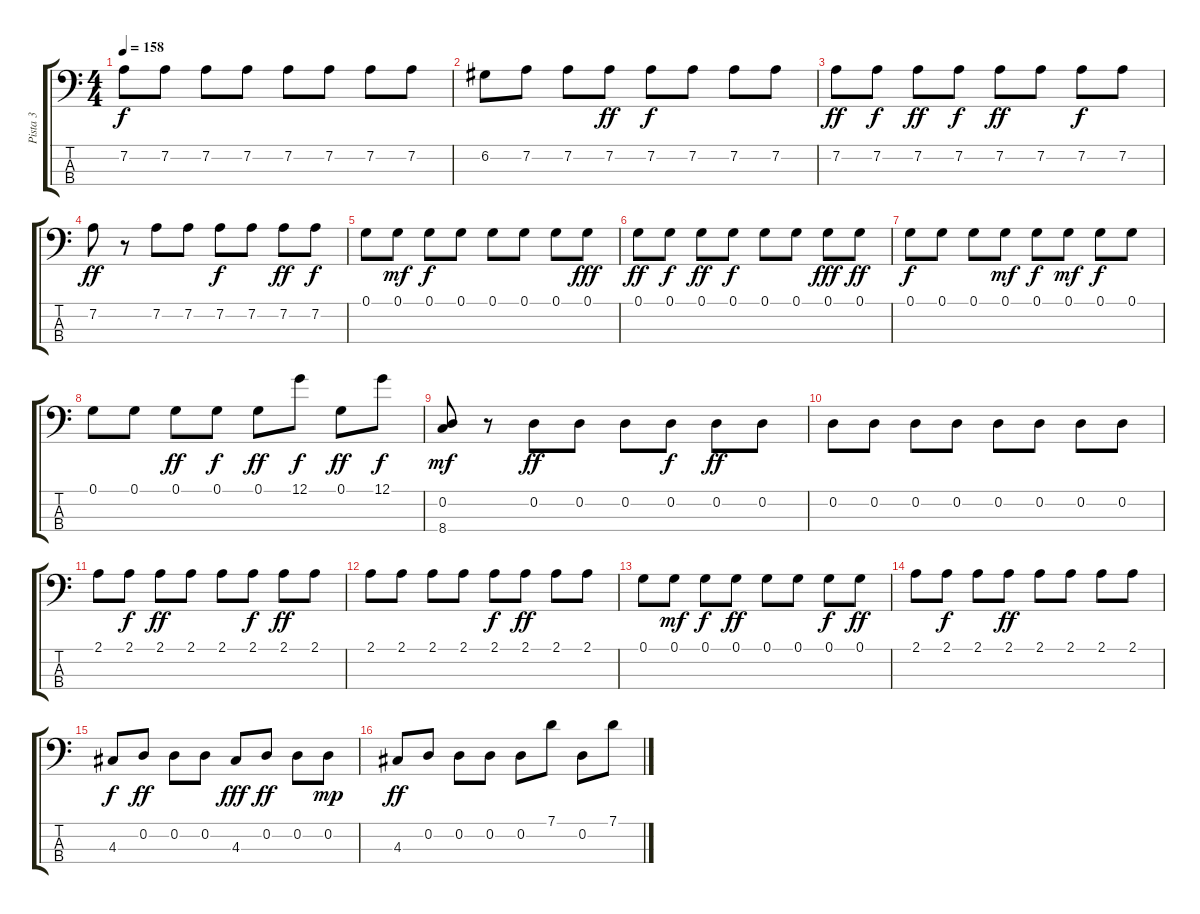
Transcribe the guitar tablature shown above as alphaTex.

\track ("Pista 3" "Pista 3") {instrument electricbassfinger}
\staff {score tabs}
\tuning (G2 D2 A1 E1) {hide}
\ts (4 4)
\tempo 158
\clef f4
\ks c
7.2.8{dy f} 7.2.8 7.2.8 7.2.8 7.2.8 7.2.8 7.2.8 7.2.8 |
6.2.8 7.2.8 7.2.8 7.2.8{dy ff} 7.2.8{dy f} 7.2.8 7.2.8 7.2.8 |
7.2.8{dy ff} 7.2.8{dy f} 7.2.8{dy ff} 7.2.8{dy f} 7.2.8{dy ff} 7.2.8 7.2.8{dy f} 7.2.8 |
7.2.8{dy ff} r.8 7.2.8 7.2.8 7.2.8{dy f} 7.2.8 7.2.8{dy ff} 7.2.8{dy f} |
0.1.8 0.1.8{dy mf} 0.1.8{dy f} 0.1.8 0.1.8 0.1.8 0.1.8 0.1.8{dy fff} |
0.1.8{dy ff} 0.1.8{dy f} 0.1.8{dy ff} 0.1.8{dy f} 0.1.8 0.1.8 0.1.8{dy fff} 0.1.8{dy ff} |
0.1.8{dy f} 0.1.8 0.1.8 0.1.8{dy mf} 0.1.8{dy f} 0.1.8{dy mf} 0.1.8{dy f} 0.1.8 |
0.1.8 0.1.8 0.1.8{dy ff} 0.1.8{dy f} 0.1.8{dy ff} 12.1.8{dy f} 0.1.8{dy ff} 12.1.8{dy f} |
(0.2 8.4).8{dy mf} r.8 0.2.8{dy ff} 0.2.8 0.2.8 0.2.8{dy f} 0.2.8{dy ff} 0.2.8 |
0.2.8 0.2.8 0.2.8 0.2.8 0.2.8 0.2.8 0.2.8 0.2.8 |
2.1.8 2.1.8{dy f} 2.1.8{dy ff} 2.1.8 2.1.8 2.1.8{dy f} 2.1.8{dy ff} 2.1.8 |
2.1.8 2.1.8 2.1.8 2.1.8 2.1.8{dy f} 2.1.8{dy ff} 2.1.8 2.1.8 |
0.1.8 0.1.8{dy mf} 0.1.8{dy f} 0.1.8{dy ff} 0.1.8 0.1.8 0.1.8{dy f} 0.1.8{dy ff} |
2.1.8 2.1.8{dy f} 2.1.8 2.1.8{dy ff} 2.1.8 2.1.8 2.1.8 2.1.8 |
4.3.8{dy f} 0.2.8{dy ff} 0.2.8 0.2.8 4.3.8{dy fff} 0.2.8{dy ff} 0.2.8 0.2.8{dy mp} |
4.3.8{dy ff} 0.2.8 0.2.8 0.2.8 0.2.8 7.1.8 0.2.8 7.1.8
